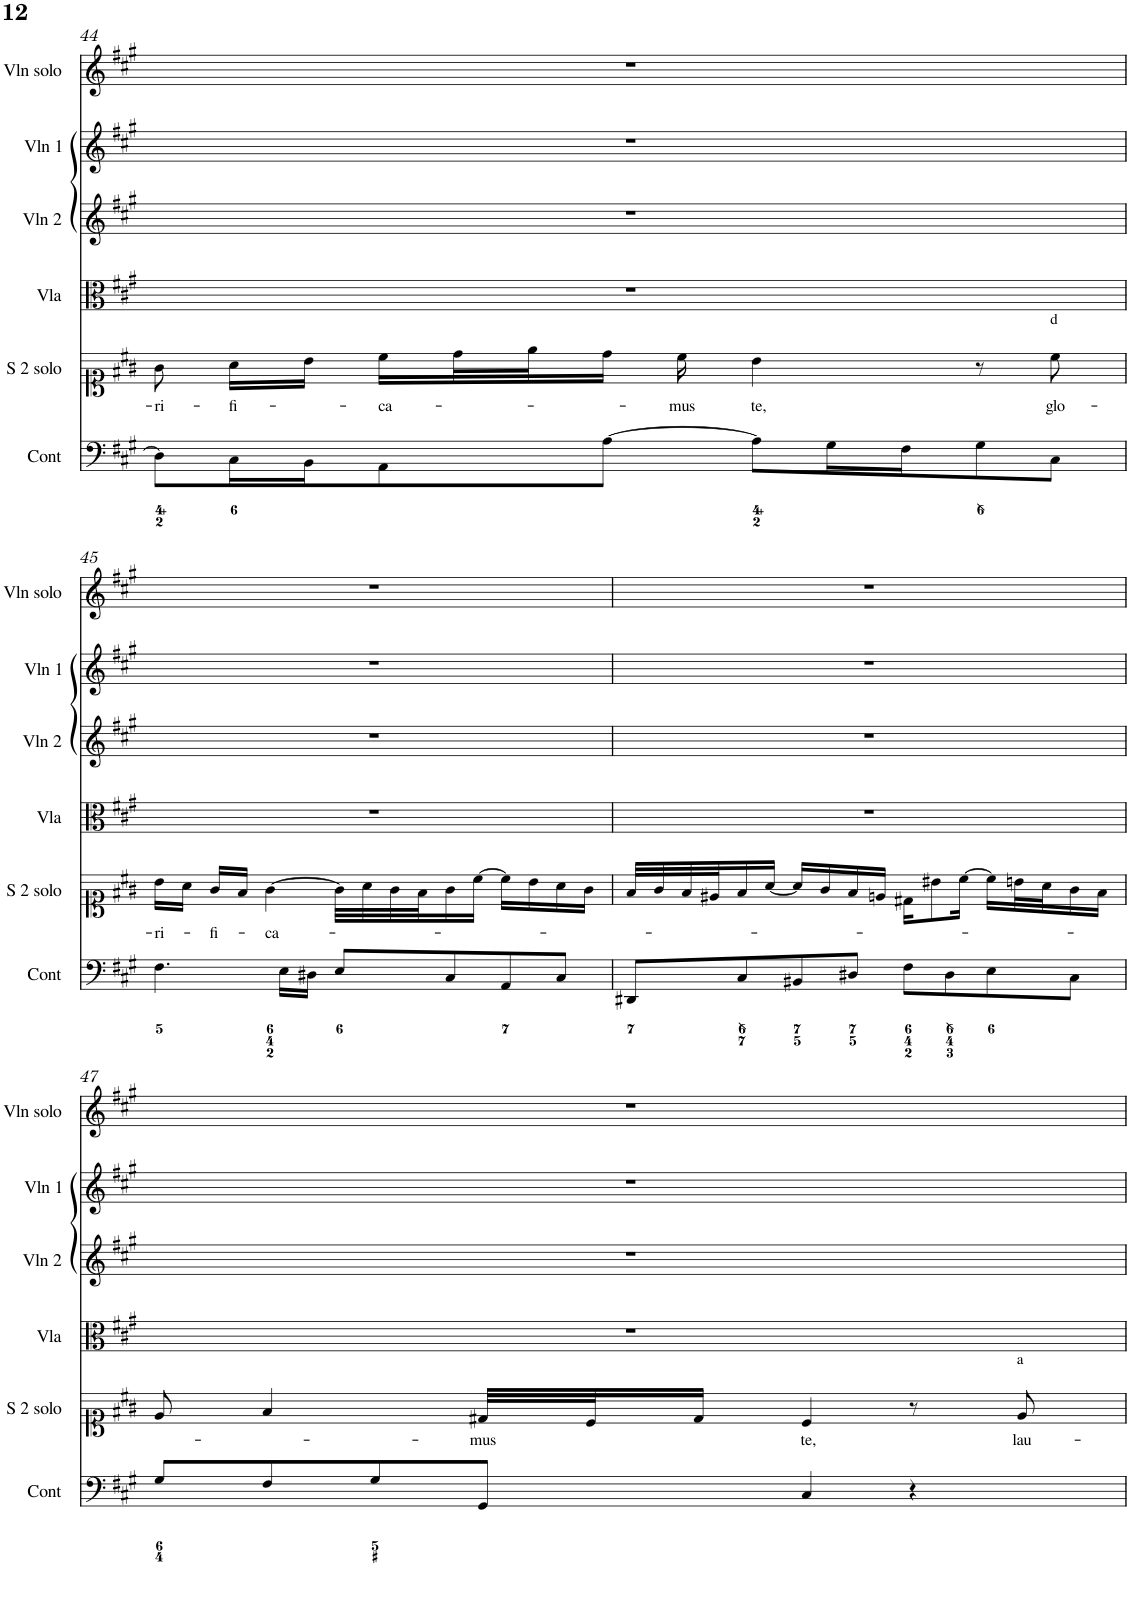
**kern	**kern	**text	**kern	**kern	**kern	**kern
*part6	*part5	*part5	*part4	*part3	*part2	*part1
*staff6	*staff5	*staff5	*staff4	*staff3	*staff2	*staff1
*I"Continuo	*I"Soprano 2 solo (sic)	*	*I"Viola	*I"Violin 2	*I"Violin 1	*I"Violin solo
*I'Cont	*I'S 2 solo	*	*I'Vla	*I'Vln 2	*I'Vln 1	*I'Vln solo
!!LO:PB:g=z
*clefF4	*clefC1	*	*clefC3	*clefG2	*clefG2	*clefG2
*k[f#c#g#]	*k[f#c#g#]	*	*k[f#c#g#]	*k[f#c#g#]	*k[f#c#g#]	*k[f#c#g#]
*M4/4	*M4/4	*	*M4/4	*M4/4	*M4/4	*M4/4
*met(c)	*met(c)	*	*met(c)	*met(c)	*met(c)	*met(c)
=44	=44	=44	=44	=44	=44	=44
!	!	!LO:LY:b	!	!	!	!
8D\L]	8g#\	-ri-	1r	1r	1r	1r
!	!	!LO:LY:b	!	!	!	!
16C#\L	16a\LL	-fi-	.	.	.	.
16BB\J	16b\JJ	.	.	.	.	.
!	!	!LO:LY:b	!	!	!	!
8AA\	16cc#\LL	-ca-	.	.	.	.
.	32dd\L	.	.	.	.	.
.	32ee\J	.	.	.	.	.
[8A\J	16dd\JJ	.	.	.	.	.
!	!	!LO:LY:b	!	!	!	!
.	16cc#\	-mus	.	.	.	.
!	!	!LO:LY:b	!	!	!	!
8A\L]	4b\	te,	.	.	.	.
16G#\L	.	.	.	.	.	.
16F#\J	.	.	.	.	.	.
8G#\	8r	.	.	.	.	.
!	!LO:TX:a:t=d	!	!	!	!	!
!	!	!LO:LY:b	!	!	!	!
8C#\J	8cc#\	glo-	.	.	.	.
!!LO:LB:g=z
=45	=45	=45	=45	=45	=45	=45
!	!	!LO:LY:b	!	!	!	!
4.F#\	16b\LL	-ri-	1r	1r	1r	1r
.	16a\JJ	.	.	.	.	.
!	!	!LO:LY:b	!	!	!	!
.	16g#/LL	-fi-	.	.	.	.
.	16f#/JJ	.	.	.	.	.
!	!	!LO:LY:b	!	!	!	!
.	[4g#\	-ca-	.	.	.	.
16E\LL	.	.	.	.	.	.
16D#X\JJ	.	.	.	.	.	.
8E/L	32g#\LLL]	.	.	.	.	.
.	32a\	.	.	.	.	.
.	32g#\	.	.	.	.	.
.	32f#\J	.	.	.	.	.
8C#/	16g#\	.	.	.	.	.
.	[16cc#\JJ	.	.	.	.	.
8AA/	16cc#\LL]	.	.	.	.	.
.	16b\	.	.	.	.	.
8C#/J	16a\	.	.	.	.	.
.	16g#\JJ	.	.	.	.	.
=46	=46	=46	=46	=46	=46	=46
8DD#X/L	32f#/LLL	.	1r	1r	1r	1r
.	32g#/	.	.	.	.	.
.	32f#/	.	.	.	.	.
.	32e#X/J	.	.	.	.	.
8C#/	16f#/	.	.	.	.	.
.	[16a/JJ	.	.	.	.	.
8BB#X/	16a/LL]	.	.	.	.	.
.	16g#/	.	.	.	.	.
8D#X/J	16f#/	.	.	.	.	.
.	16en/JJ	.	.	.	.	.
8F#\L	16d#X\KL	.	.	.	.	.
.	8b#X\	.	.	.	.	.
8D#\	.	.	.	.	.	.
.	[16cc#\Jk	.	.	.	.	.
8E\	16cc#\LL]	.	.	.	.	.
.	32bn\L	.	.	.	.	.
.	32a\J	.	.	.	.	.
8C#\J	16g#\	.	.	.	.	.
.	16f#\JJ	.	.	.	.	.
!!LO:LB:g=z
=47	=47	=47	=47	=47	=47	=47
8G#/L	8e/	.	1r	1r	1r	1r
8F#/	4f#/	.	.	.	.	.
8G#/	.	.	.	.	.	.
!	!	!LO:LY:b	!	!	!	!
8GG#/J	32d#X/LLL	-mus	.	.	.	.
.	32c#/J	.	.	.	.	.
.	16d#/JJ	.	.	.	.	.
!	!	!LO:LY:b	!	!	!	!
4C#/	4c#/	te,	.	.	.	.
4r	8r	.	.	.	.	.
!	!LO:TX:a:t=a	!	!	!	!	!
!	!	!LO:LY:b	!	!	!	!
.	8e/	lau-	.	.	.	.
=	=	=	=	=	=	=
*-	*-	*-	*-	*-	*-	*-
